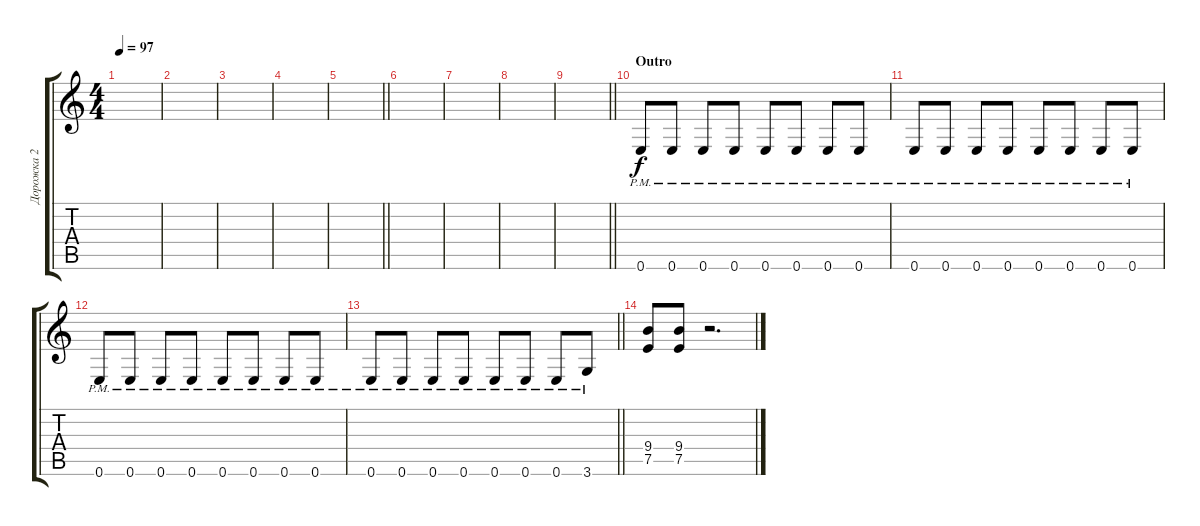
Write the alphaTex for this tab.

\track ("Дорожка 2" "Дорожка 2") {instrument distortionguitar}
\staff {score tabs}
\tuning (E4 B3 G3 D3 A2 E2) {hide}
\ts (4 4)
\tempo 97
\clef g2
\ks c
|
|
|
|
\barLineRight lightlight
|
|
|
|
\barLineRight lightlight
|
\section ("" "Outro")
0.6{pm}.8 0.6{pm}.8 0.6{pm}.8 0.6{pm}.8 0.6{pm}.8 0.6{pm}.8 0.6{pm}.8 0.6{pm}.8 |
0.6{pm}.8 0.6{pm}.8 0.6{pm}.8 0.6{pm}.8 0.6{pm}.8 0.6{pm}.8 0.6{pm}.8 0.6{pm}.8 |
0.6{pm}.8 0.6{pm}.8 0.6{pm}.8 0.6{pm}.8 0.6{pm}.8 0.6{pm}.8 0.6{pm}.8 0.6{pm}.8 |
\barLineRight lightlight
0.6{pm}.8 0.6{pm}.8 0.6{pm}.8 0.6{pm}.8 0.6{pm}.8 0.6{pm}.8 0.6{pm}.8 3.6{pm}.8 |
(9.4 7.5).8 (9.4 7.5).8 r.2{d}
